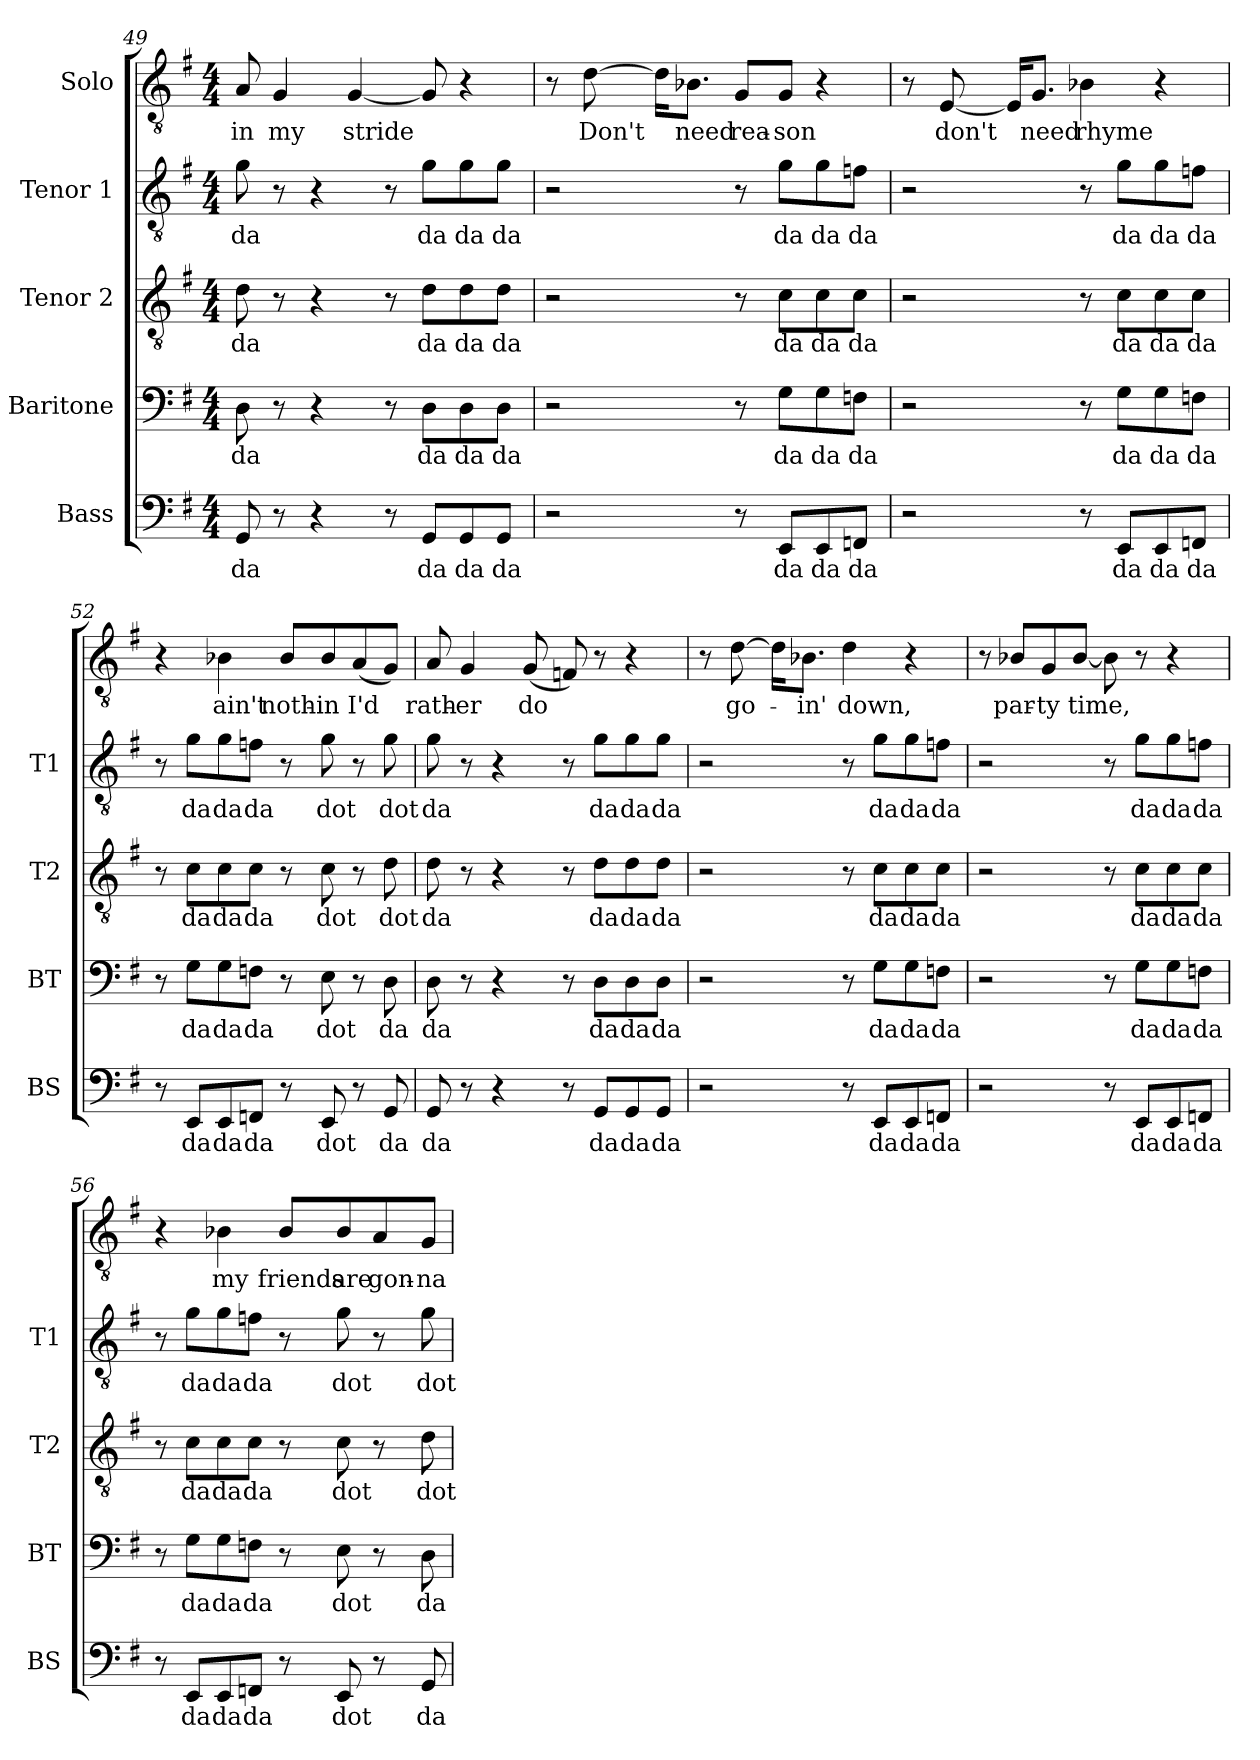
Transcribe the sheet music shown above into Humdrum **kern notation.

**kern	**text	**kern	**text	**kern	**text	**kern	**text	**kern	**text
*part5	*part5	*part4	*part4	*part3	*part3	*part2	*part2	*part1	*part1
*staff5	*staff5	*staff4	*staff4	*staff3	*staff3	*staff2	*staff2	*staff1	*staff1
*I"Bass	*	*I"Baritone	*	*I"Tenor 2	*	*I"Tenor 1	*	*I"Solo	*
*I'BS	*	*I'BT	*	*I'T2	*	*I'T1	*	*	*
!!LO:PB:g=z
*clefF4	*	*clefF4	*	*clefGv2	*	*clefGv2	*	*clefGv2	*
*k[f#]	*	*k[f#]	*	*k[f#]	*	*k[f#]	*	*k[f#]	*
*M4/4	*	*M4/4	*	*M4/4	*	*M4/4	*	*M4/4	*
=49	=49	=49	=49	=49	=49	=49	=49	=49	=49
!	!LO:LY:b	!	!LO:LY:b	!	!LO:LY:b	!	!LO:LY:b	!	!LO:LY:b
8GG/	da	8D\	da	8d\	da	8g\	da	8A/	in
!	!	!	!	!	!	!	!	!	!LO:LY:b
8r	.	8r	.	8r	.	8r	.	4G/	my
4r	.	4r	.	4r	.	4r	.	.	.
!	!	!	!	!	!	!	!	!	!LO:LY:b
.	.	.	.	.	.	.	.	[4G/	stride
8r	.	8r	.	8r	.	8r	.	.	.
!	!LO:LY:b	!	!LO:LY:b	!	!LO:LY:b	!	!LO:LY:b	!	!
8GG/L	da	8D\L	da	8d\L	da	8g\L	da	8G/]	.
!	!LO:LY:b	!	!LO:LY:b	!	!LO:LY:b	!	!LO:LY:b	!	!
8GG/	da	8D\	da	8d\	da	8g\	da	4r	.
!	!LO:LY:b	!	!LO:LY:b	!	!LO:LY:b	!	!LO:LY:b	!	!
8GG/J	da	8D\J	da	8d\J	da	8g\J	da	.	.
=50	=50	=50	=50	=50	=50	=50	=50	=50	=50
2r	.	2r	.	2r	.	2r	.	8r	.
!	!	!	!	!	!	!	!	!	!LO:LY:b
.	.	.	.	.	.	.	.	[8d\	Don't
.	.	.	.	.	.	.	.	16d\KL]	.
!	!	!	!	!	!	!	!	!	!LO:LY:b
.	.	.	.	.	.	.	.	8.B-X\J	need
!	!	!	!	!	!	!	!	!	!LO:LY:b
8r	.	8r	.	8r	.	8r	.	8G/L	rea-
!	!LO:LY:b	!	!LO:LY:b	!	!LO:LY:b	!	!LO:LY:b	!	!LO:LY:b
8EE/L	da	8G\L	da	8c\L	da	8g\L	da	8G/J	-son
!	!LO:LY:b	!	!LO:LY:b	!	!LO:LY:b	!	!LO:LY:b	!	!
8EE/	da	8G\	da	8c\	da	8g\	da	4r	.
!	!LO:LY:b	!	!LO:LY:b	!	!LO:LY:b	!	!LO:LY:b	!	!
8FFn/J	da	8Fn\J	da	8c\J	da	8fn\J	da	.	.
=51	=51	=51	=51	=51	=51	=51	=51	=51	=51
2r	.	2r	.	2r	.	2r	.	8r	.
!	!	!	!	!	!	!	!	!	!LO:LY:b
.	.	.	.	.	.	.	.	[8E/	don't
.	.	.	.	.	.	.	.	16E/KL]	.
!	!	!	!	!	!	!	!	!	!LO:LY:b
.	.	.	.	.	.	.	.	8.G/J	need
!	!	!	!	!	!	!	!	!	!LO:LY:b
8r	.	8r	.	8r	.	8r	.	4B-X\	rhyme
!	!LO:LY:b	!	!LO:LY:b	!	!LO:LY:b	!	!LO:LY:b	!	!
8EE/L	da	8G\L	da	8c\L	da	8g\L	da	.	.
!	!LO:LY:b	!	!LO:LY:b	!	!LO:LY:b	!	!LO:LY:b	!	!
8EE/	da	8G\	da	8c\	da	8g\	da	4r	.
!	!LO:LY:b	!	!LO:LY:b	!	!LO:LY:b	!	!LO:LY:b	!	!
8FFn/J	da	8Fn\J	da	8c\J	da	8fn\J	da	.	.
=52	=52	=52	=52	=52	=52	=52	=52	=52	=52
8r	.	8r	.	8r	.	8r	.	4r	.
!	!LO:LY:b	!	!LO:LY:b	!	!LO:LY:b	!	!LO:LY:b	!	!
8EE/L	da	8G\L	da	8c\L	da	8g\L	da	.	.
!	!LO:LY:b	!	!LO:LY:b	!	!LO:LY:b	!	!LO:LY:b	!	!LO:LY:b
8EE/	da	8G\	da	8c\	da	8g\	da	4B-X\	ain't
!	!LO:LY:b	!	!LO:LY:b	!	!LO:LY:b	!	!LO:LY:b	!	!
8FFn/J	da	8Fn\J	da	8c\J	da	8fn\J	da	.	.
!	!	!	!	!	!	!	!	!	!LO:LY:b
8r	.	8r	.	8r	.	8r	.	8B-/L	noth-
!	!LO:LY:b	!	!LO:LY:b	!	!LO:LY:b	!	!LO:LY:b	!	!LO:LY:b
8EE/	dot	8E\	dot	8c\	dot	8g\	dot	8B-/	-in
!	!	!	!	!	!	!	!	!	!LO:LY:b
8r	.	8r	.	8r	.	8r	.	(8A/	I'd
!	!LO:LY:b	!	!LO:LY:b	!	!LO:LY:b	!	!LO:LY:b	!	!
8GG/	da	8D\	da	8d\	dot	8g\	dot	8G/J)	.
!!LO:LB:g=z
=53	=53	=53	=53	=53	=53	=53	=53	=53	=53
!	!LO:LY:b	!	!LO:LY:b	!	!LO:LY:b	!	!LO:LY:b	!	!LO:LY:b
8GG/	da	8D\	da	8d\	da	8g\	da	8A/	rath-
!	!	!	!	!	!	!	!	!	!LO:LY:b
8r	.	8r	.	8r	.	8r	.	4G/	-er
4r	.	4r	.	4r	.	4r	.	.	.
!	!	!	!	!	!	!	!	!	!LO:LY:b
.	.	.	.	.	.	.	.	(8G/	do
8r	.	8r	.	8r	.	8r	.	8Fn/)	.
!	!LO:LY:b	!	!LO:LY:b	!	!LO:LY:b	!	!LO:LY:b	!	!
8GG/L	da	8D\L	da	8d\L	da	8g\L	da	8r	.
!	!LO:LY:b	!	!LO:LY:b	!	!LO:LY:b	!	!LO:LY:b	!	!
8GG/	da	8D\	da	8d\	da	8g\	da	4r	.
!	!LO:LY:b	!	!LO:LY:b	!	!LO:LY:b	!	!LO:LY:b	!	!
8GG/J	da	8D\J	da	8d\J	da	8g\J	da	.	.
=54	=54	=54	=54	=54	=54	=54	=54	=54	=54
2r	.	2r	.	2r	.	2r	.	8r	.
!	!	!	!	!	!	!	!	!	!LO:LY:b
.	.	.	.	.	.	.	.	[8d\	go-
.	.	.	.	.	.	.	.	16d\KL]	.
!	!	!	!	!	!	!	!	!	!LO:LY:b
.	.	.	.	.	.	.	.	8.B-X\J	-in'
!	!	!	!	!	!	!	!	!	!LO:LY:b
8r	.	8r	.	8r	.	8r	.	4d\	down,
!	!LO:LY:b	!	!LO:LY:b	!	!LO:LY:b	!	!LO:LY:b	!	!
8EE/L	da	8G\L	da	8c\L	da	8g\L	da	.	.
!	!LO:LY:b	!	!LO:LY:b	!	!LO:LY:b	!	!LO:LY:b	!	!
8EE/	da	8G\	da	8c\	da	8g\	da	4r	.
!	!LO:LY:b	!	!LO:LY:b	!	!LO:LY:b	!	!LO:LY:b	!	!
8FFn/J	da	8Fn\J	da	8c\J	da	8fn\J	da	.	.
=55	=55	=55	=55	=55	=55	=55	=55	=55	=55
2r	.	2r	.	2r	.	2r	.	8r	.
!	!	!	!	!	!	!	!	!	!LO:LY:b
.	.	.	.	.	.	.	.	8B-X/L	par-
!	!	!	!	!	!	!	!	!	!LO:LY:b
.	.	.	.	.	.	.	.	8G/	-ty
!	!	!	!	!	!	!	!	!	!LO:LY:b
.	.	.	.	.	.	.	.	[8B-/J	time,
8r	.	8r	.	8r	.	8r	.	8B-\]	.
!	!LO:LY:b	!	!LO:LY:b	!	!LO:LY:b	!	!LO:LY:b	!	!
8EE/L	da	8G\L	da	8c\L	da	8g\L	da	8r	.
!	!LO:LY:b	!	!LO:LY:b	!	!LO:LY:b	!	!LO:LY:b	!	!
8EE/	da	8G\	da	8c\	da	8g\	da	4r	.
!	!LO:LY:b	!	!LO:LY:b	!	!LO:LY:b	!	!LO:LY:b	!	!
8FFn/J	da	8Fn\J	da	8c\J	da	8fn\J	da	.	.
=56	=56	=56	=56	=56	=56	=56	=56	=56	=56
8r	.	8r	.	8r	.	8r	.	4r	.
!	!LO:LY:b	!	!LO:LY:b	!	!LO:LY:b	!	!LO:LY:b	!	!
8EE/L	da	8G\L	da	8c\L	da	8g\L	da	.	.
!	!LO:LY:b	!	!LO:LY:b	!	!LO:LY:b	!	!LO:LY:b	!	!LO:LY:b
8EE/	da	8G\	da	8c\	da	8g\	da	4B-X\	my
!	!LO:LY:b	!	!LO:LY:b	!	!LO:LY:b	!	!LO:LY:b	!	!
8FFn/J	da	8Fn\J	da	8c\J	da	8fn\J	da	.	.
!	!	!	!	!	!	!	!	!	!LO:LY:b
8r	.	8r	.	8r	.	8r	.	8B-/L	friends
!	!LO:LY:b	!	!LO:LY:b	!	!LO:LY:b	!	!LO:LY:b	!	!LO:LY:b
8EE/	dot	8E\	dot	8c\	dot	8g\	dot	8B-/	are
!	!	!	!	!	!	!	!	!	!LO:LY:b
8r	.	8r	.	8r	.	8r	.	8A/	gon-
!	!LO:LY:b	!	!LO:LY:b	!	!LO:LY:b	!	!LO:LY:b	!	!LO:LY:b
8GG/	da	8D\	da	8d\	dot	8g\	dot	8G/J	-na
=	=	=	=	=	=	=	=	=	=
*-	*-	*-	*-	*-	*-	*-	*-	*-	*-
